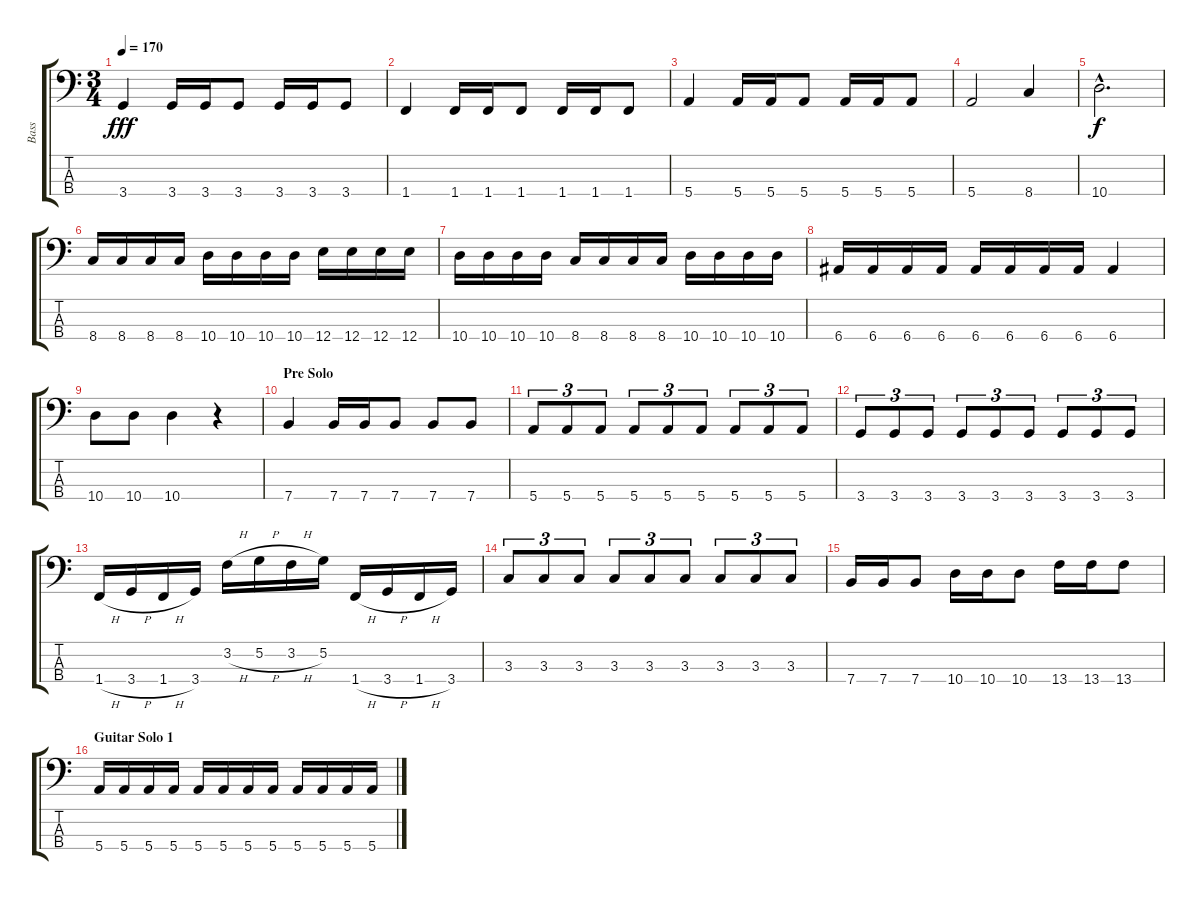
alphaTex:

\track ("Bass" "Bass") {instrument electricbassfinger}
\staff {score tabs}
\tuning (G2 D2 A1 E1) {hide}
\ts (3 4)
\tempo 170
\clef f4
\ks c
3.4.4{dy fff} 3.4.16 3.4.16 3.4.8 3.4.16 3.4.16 3.4.8 |
1.4.4 1.4.16 1.4.16 1.4.8 1.4.16 1.4.16 1.4.8 |
5.4.4 5.4.16 5.4.16 5.4.8 5.4.16 5.4.16 5.4.8 |
5.4.2 8.4.4 |
10.4{hac}.2{d dy f} |
8.4.16 8.4.16 8.4.16 8.4.16 10.4.16 10.4.16 10.4.16 10.4.16 12.4.16 12.4.16 12.4.16 12.4.16 |
10.4.16 10.4.16 10.4.16 10.4.16 8.4.16 8.4.16 8.4.16 8.4.16 10.4.16 10.4.16 10.4.16 10.4.16 |
6.4.16 6.4.16 6.4.16 6.4.16 6.4.16 6.4.16 6.4.16 6.4.16 6.4.4 |
10.4.8 10.4.8 10.4.4 r.4 |
\section ("" "Pre Solo")
7.4.4{volume 13} 7.4.16 7.4.16 7.4.8 7.4.8 7.4.8 |
5.4.8{tu (3 2)} 5.4.8{tu (3 2)} 5.4.8{tu (3 2)} 5.4.8{tu (3 2)} 5.4.8{tu (3 2)} 5.4.8{tu (3 2)} 5.4.8{tu (3 2)} 5.4.8{tu (3 2)} 5.4.8{tu (3 2)} |
3.4.8{tu (3 2)} 3.4.8{tu (3 2)} 3.4.8{tu (3 2)} 3.4.8{tu (3 2)} 3.4.8{tu (3 2)} 3.4.8{tu (3 2)} 3.4.8{tu (3 2)} 3.4.8{tu (3 2)} 3.4.8{tu (3 2)} |
1.4{h}.16 3.4{h}.16 1.4{h}.16 3.4.16 3.2{h}.16 5.2{h}.16 3.2{h}.16 5.2.16 1.4{h}.16 3.4{h}.16 1.4{h}.16 3.4.16 |
3.3.8{tu (3 2)} 3.3.8{tu (3 2)} 3.3.8{tu (3 2)} 3.3.8{tu (3 2)} 3.3.8{tu (3 2)} 3.3.8{tu (3 2)} 3.3.8{tu (3 2)} 3.3.8{tu (3 2)} 3.3.8{tu (3 2)} |
7.4.16 7.4.16 7.4.8 10.4.16 10.4.16 10.4.8 13.4.16 13.4.16 13.4.8 |
\section ("" "Guitar Solo 1")
5.4.16 5.4.16 5.4.16 5.4.16 5.4.16 5.4.16 5.4.16 5.4.16 5.4.16 5.4.16 5.4.16 5.4.16
